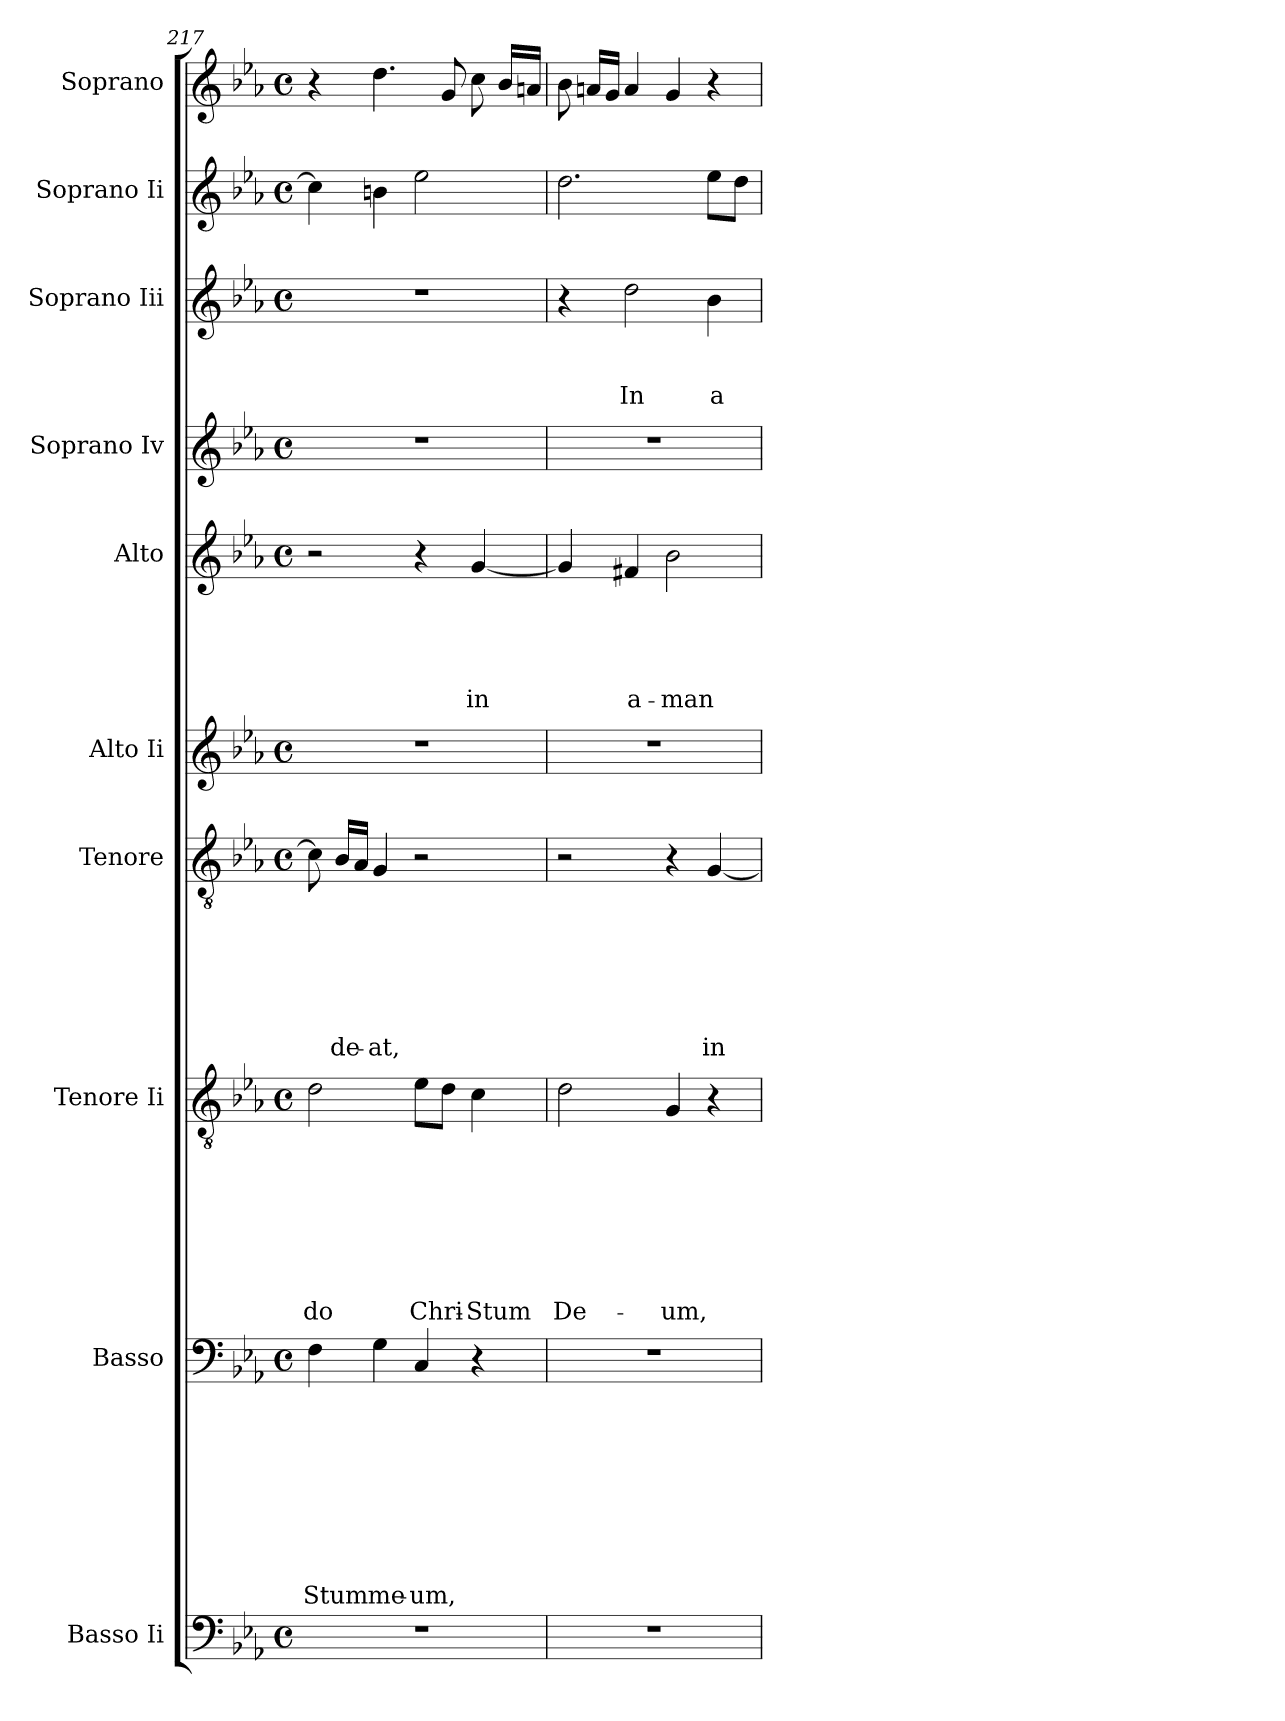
**kern	**kern	**text	**text	**text	**text	**text	**text	**text	**text	**text	**kern	**text	**text	**text	**text	**text	**text	**text	**text	**kern	**text	**text	**text	**text	**text	**text	**text	**kern	**kern	**text	**text	**text	**text	**text	**kern	**kern	**text	**text	**text	**kern	**text	**kern
*part10	*part9	*part9	*part9	*part9	*part9	*part9	*part9	*part9	*part9	*part9	*part8	*part8	*part8	*part8	*part8	*part8	*part8	*part8	*part8	*part7	*part7	*part7	*part7	*part7	*part7	*part7	*part7	*part6	*part5	*part5	*part5	*part5	*part5	*part5	*part4	*part3	*part3	*part3	*part3	*part2	*part2	*part1
*staff10	*staff9	*staff9	*staff9	*staff9	*staff9	*staff9	*staff9	*staff9	*staff9	*staff9	*staff8	*staff8	*staff8	*staff8	*staff8	*staff8	*staff8	*staff8	*staff8	*staff7	*staff7	*staff7	*staff7	*staff7	*staff7	*staff7	*staff7	*staff6	*staff5	*staff5	*staff5	*staff5	*staff5	*staff5	*staff4	*staff3	*staff3	*staff3	*staff3	*staff2	*staff2	*staff1
*I"Basso Ii	*I"Basso	*	*	*	*	*	*	*	*	*	*I"Tenore Ii	*	*	*	*	*	*	*	*	*I"Tenore	*	*	*	*	*	*	*	*I"Alto Ii	*I"Alto	*	*	*	*	*	*I"Soprano Iv	*I"Soprano Iii	*	*	*	*I"Soprano Ii	*	*I"Soprano
*clefF4	*clefF4	*	*	*	*	*	*	*	*	*	*clefGv2	*	*	*	*	*	*	*	*	*clefGv2	*	*	*	*	*	*	*	*clefG2	*clefG2	*	*	*	*	*	*clefG2	*clefG2	*	*	*	*clefG2	*	*clefG2
*k[b-e-a-]	*k[b-e-a-]	*	*	*	*	*	*	*	*	*	*k[b-e-a-]	*	*	*	*	*	*	*	*	*k[b-e-a-]	*	*	*	*	*	*	*	*k[b-e-a-]	*k[b-e-a-]	*	*	*	*	*	*k[b-e-a-]	*k[b-e-a-]	*	*	*	*k[b-e-a-]	*	*k[b-e-a-]
*E-:	*E-:	*	*	*	*	*	*	*	*	*	*E-:	*	*	*	*	*	*	*	*	*E-:	*	*	*	*	*	*	*	*E-:	*E-:	*	*	*	*	*	*E-:	*E-:	*	*	*	*E-:	*	*E-:
*M4/4	*M4/4	*	*	*	*	*	*	*	*	*	*M4/4	*	*	*	*	*	*	*	*	*M4/4	*	*	*	*	*	*	*	*M4/4	*M4/4	*	*	*	*	*	*M4/4	*M4/4	*	*	*	*M4/4	*	*M4/4
*met(c)	*met(c)	*	*	*	*	*	*	*	*	*	*met(c)	*	*	*	*	*	*	*	*	*met(c)	*	*	*	*	*	*	*	*met(c)	*met(c)	*	*	*	*	*	*met(c)	*met(c)	*	*	*	*met(c)	*	*met(c)
=217	=217	=217	=217	=217	=217	=217	=217	=217	=217	=217	=217	=217	=217	=217	=217	=217	=217	=217	=217	=217	=217	=217	=217	=217	=217	=217	=217	=217	=217	=217	=217	=217	=217	=217	=217	=217	=217	=217	=217	=217	=217	=217
!	!	!	!	!	!	!	!	!	!	!LO:LY:b	!	!	!	!	!	!	!	!	!LO:LY:b	!	!	!	!	!	!	!	!	!	!	!	!	!	!	!	!	!	!	!	!	!	!	!
1r	4F\	.	.	.	.	.	.	.	.	-Stum	2d\	.	.	.	.	.	.	.	-do	8c\]	.	.	.	.	.	.	.	1r	2r	.	.	.	.	.	1r	1r	.	.	.	4cc\]	.	4r
!	!	!	!	!	!	!	!	!	!	!	!	!	!	!	!	!	!	!	!	!	!	!	!	!	!	!	!LO:LY:b	!	!	!	!	!	!	!	!	!	!	!	!	!	!	!
.	.	.	.	.	.	.	.	.	.	.	.	.	.	.	.	.	.	.	.	16B-/LL	.	.	.	.	.	.	-de-	.	.	.	.	.	.	.	.	.	.	.	.	.	.	.
.	.	.	.	.	.	.	.	.	.	.	.	.	.	.	.	.	.	.	.	16A-/JJ	.	.	.	.	.	.	.	.	.	.	.	.	.	.	.	.	.	.	.	.	.	.
!	!	!	!	!	!	!	!	!	!	!LO:LY:b	!	!	!	!	!	!	!	!	!	!	!	!	!	!	!	!	!LO:LY:b	!	!	!	!	!	!	!	!	!	!	!	!	!	!	!
.	4G\	.	.	.	.	.	.	.	.	me-	.	.	.	.	.	.	.	.	.	4G/	.	.	.	.	.	.	-at,	.	.	.	.	.	.	.	.	.	.	.	.	4bn\	.	4.dd\
!	!	!	!	!	!	!	!	!	!	!LO:LY:b	!	!	!	!	!	!	!	!	!LO:LY:b	!	!	!	!	!	!	!	!	!	!	!	!	!	!	!	!	!	!	!	!	!	!	!
.	4C/	.	.	.	.	.	.	.	.	-um,	8e-\L	.	.	.	.	.	.	.	Chri-	2r	.	.	.	.	.	.	.	.	4r	.	.	.	.	.	.	.	.	.	.	2ee-\	.	.
.	.	.	.	.	.	.	.	.	.	.	8d\J	.	.	.	.	.	.	.	.	.	.	.	.	.	.	.	.	.	.	.	.	.	.	.	.	.	.	.	.	.	.	8g/
!	!	!	!	!	!	!	!	!	!	!	!	!	!	!	!	!	!	!	!LO:LY:b	!	!	!	!	!	!	!	!	!	!	!	!	!	!	!LO:LY:b	!	!	!	!	!	!	!	!
.	4r	.	.	.	.	.	.	.	.	.	4c\	.	.	.	.	.	.	.	-Stum	.	.	.	.	.	.	.	.	.	[<4g/	.	.	.	.	in	.	.	.	.	.	.	.	8cc\
.	.	.	.	.	.	.	.	.	.	.	.	.	.	.	.	.	.	.	.	.	.	.	.	.	.	.	.	.	.	.	.	.	.	.	.	.	.	.	.	.	.	16b-/LL
.	.	.	.	.	.	.	.	.	.	.	.	.	.	.	.	.	.	.	.	.	.	.	.	.	.	.	.	.	.	.	.	.	.	.	.	.	.	.	.	.	.	16an/JJ
=218	=218	=218	=218	=218	=218	=218	=218	=218	=218	=218	=218	=218	=218	=218	=218	=218	=218	=218	=218	=218	=218	=218	=218	=218	=218	=218	=218	=218	=218	=218	=218	=218	=218	=218	=218	=218	=218	=218	=218	=218	=218	=218
!	!	!	!	!	!	!	!	!	!	!	!	!	!	!	!	!	!	!	!LO:LY:b	!	!	!	!	!	!	!	!	!	!	!	!	!	!	!	!	!	!	!	!	!	!	!
1r	1r	.	.	.	.	.	.	.	.	.	2d\	.	.	.	.	.	.	.	De-	2r	.	.	.	.	.	.	.	1r	4g/]	.	.	.	.	.	1r	4r	.	.	.	2.dd\	.	8b-\
.	.	.	.	.	.	.	.	.	.	.	.	.	.	.	.	.	.	.	.	.	.	.	.	.	.	.	.	.	.	.	.	.	.	.	.	.	.	.	.	.	.	16an/LL
.	.	.	.	.	.	.	.	.	.	.	.	.	.	.	.	.	.	.	.	.	.	.	.	.	.	.	.	.	.	.	.	.	.	.	.	.	.	.	.	.	.	16g/JJ
!	!	!	!	!	!	!	!	!	!	!	!	!	!	!	!	!	!	!	!	!	!	!	!	!	!	!	!	!	!	!	!	!	!	!LO:LY:b	!	!	!	!	!LO:LY:b	!	!	!
.	.	.	.	.	.	.	.	.	.	.	.	.	.	.	.	.	.	.	.	.	.	.	.	.	.	.	.	.	4f#X/	.	.	.	.	a-	.	2dd\	.	.	In	.	.	4a/
!	!	!	!	!	!	!	!	!	!	!	!	!	!	!	!	!	!	!	!LO:LY:b	!	!	!	!	!	!	!	!	!	!	!	!	!	!	!LO:LY:b	!	!	!	!	!	!	!	!
.	.	.	.	.	.	.	.	.	.	.	4G/	.	.	.	.	.	.	.	-um,	4r	.	.	.	.	.	.	.	.	2b-\	.	.	.	.	-man-	.	.	.	.	.	.	.	4g/
!	!	!	!	!	!	!	!	!	!	!	!	!	!	!	!	!	!	!	!	!	!	!	!	!	!	!	!LO:LY:b	!	!	!	!	!	!	!	!	!	!	!	!LO:LY:b	!	!	!
.	.	.	.	.	.	.	.	.	.	.	4r	.	.	.	.	.	.	.	.	[<4G/	.	.	.	.	.	.	in	.	.	.	.	.	.	.	.	4b-\	.	.	a-	8ee-\L	.	4r
.	.	.	.	.	.	.	.	.	.	.	.	.	.	.	.	.	.	.	.	.	.	.	.	.	.	.	.	.	.	.	.	.	.	.	.	.	.	.	.	8dd\J	.	.
=	=	=	=	=	=	=	=	=	=	=	=	=	=	=	=	=	=	=	=	=	=	=	=	=	=	=	=	=	=	=	=	=	=	=	=	=	=	=	=	=	=	=
*-	*-	*-	*-	*-	*-	*-	*-	*-	*-	*-	*-	*-	*-	*-	*-	*-	*-	*-	*-	*-	*-	*-	*-	*-	*-	*-	*-	*-	*-	*-	*-	*-	*-	*-	*-	*-	*-	*-	*-	*-	*-	*-
